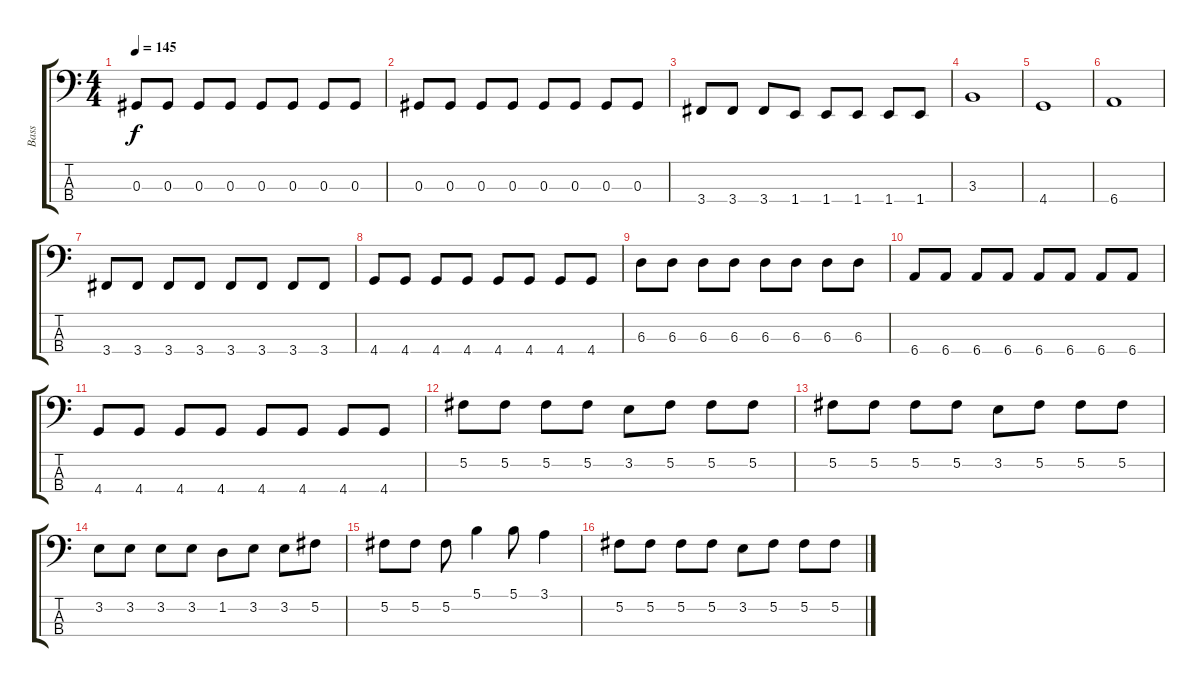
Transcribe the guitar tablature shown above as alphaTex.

\track ("Bass" "Bass") {instrument electricbassfinger}
\staff {score tabs}
\tuning (Gb2 Db2 Ab1 Eb1) {hide}
\ts (4 4)
\tempo 145
\clef f4
\ks c
0.3.8{dy f} 0.3.8 0.3.8 0.3.8 0.3.8 0.3.8 0.3.8 0.3.8 |
0.3.8 0.3.8 0.3.8 0.3.8 0.3.8 0.3.8 0.3.8 0.3.8 |
3.4.8 3.4.8 3.4.8 1.4.8 1.4.8 1.4.8 1.4.8 1.4.8 |
3.3.1 |
4.4.1 |
6.4.1 |
3.4.8 3.4.8 3.4.8 3.4.8 3.4.8 3.4.8 3.4.8 3.4.8 |
4.4.8 4.4.8 4.4.8 4.4.8 4.4.8 4.4.8 4.4.8 4.4.8 |
6.3.8 6.3.8 6.3.8 6.3.8 6.3.8 6.3.8 6.3.8 6.3.8 |
6.4.8 6.4.8 6.4.8 6.4.8 6.4.8 6.4.8 6.4.8 6.4.8 |
4.4.8 4.4.8 4.4.8 4.4.8 4.4.8 4.4.8 4.4.8 4.4.8 |
5.2.8 5.2.8 5.2.8 5.2.8 3.2.8 5.2.8 5.2.8 5.2.8 |
5.2.8 5.2.8 5.2.8 5.2.8 3.2.8 5.2.8 5.2.8 5.2.8 |
3.2.8 3.2.8 3.2.8 3.2.8 1.2.8 3.2.8 3.2.8 5.2.8 |
5.2.8 5.2.8 5.2.8 5.1.4 5.1.8 3.1.4 |
5.2.8 5.2.8 5.2.8 5.2.8 3.2.8 5.2.8 5.2.8 5.2.8
